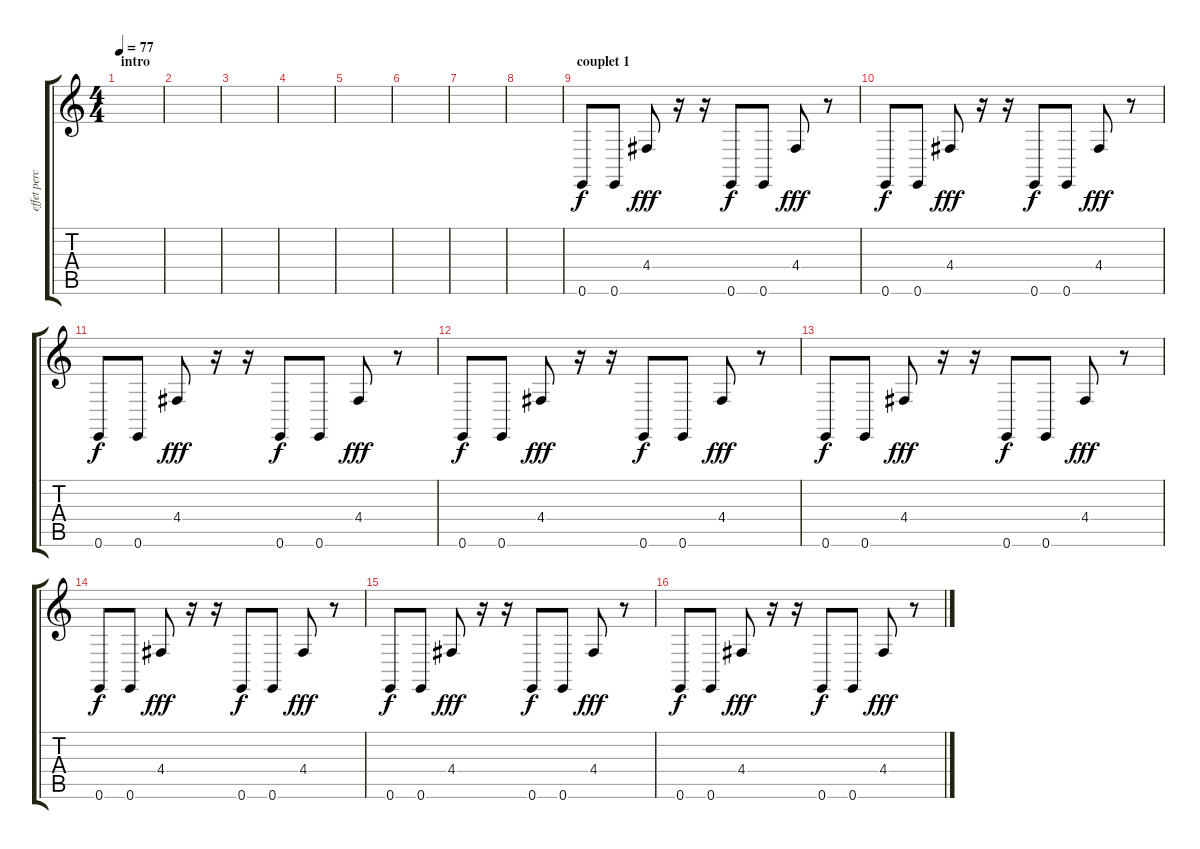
\track ("effet percu synth." "effet perc") {instrument synthdrum}
\staff {score tabs}
\tuning (E4 B3 G3 D3 A2 E2) {hide}
\ts (4 4)
\section ("" "intro")
\tempo 77
\clef g2
\ks c
|
|
|
|
|
|
|
|
\section ("" "couplet 1")
0.6.8 0.6.8 4.4.8{dy fff} r.16 r.16 0.6.8{dy f} 0.6.8 4.4.8{dy fff} r.8 |
0.6.8{dy f} 0.6.8 4.4.8{dy fff} r.16 r.16 0.6.8{dy f} 0.6.8 4.4.8{dy fff} r.8 |
0.6.8{dy f} 0.6.8 4.4.8{dy fff} r.16 r.16 0.6.8{dy f} 0.6.8 4.4.8{dy fff} r.8 |
0.6.8{dy f} 0.6.8 4.4.8{dy fff} r.16 r.16 0.6.8{dy f} 0.6.8 4.4.8{dy fff} r.8 |
0.6.8{dy f} 0.6.8 4.4.8{dy fff} r.16 r.16 0.6.8{dy f} 0.6.8 4.4.8{dy fff} r.8 |
0.6.8{dy f} 0.6.8 4.4.8{dy fff} r.16 r.16 0.6.8{dy f} 0.6.8 4.4.8{dy fff} r.8 |
0.6.8{dy f} 0.6.8 4.4.8{dy fff} r.16 r.16 0.6.8{dy f} 0.6.8 4.4.8{dy fff} r.8 |
0.6.8{dy f} 0.6.8 4.4.8{dy fff} r.16 r.16 0.6.8{dy f} 0.6.8 4.4.8{dy fff} r.8
